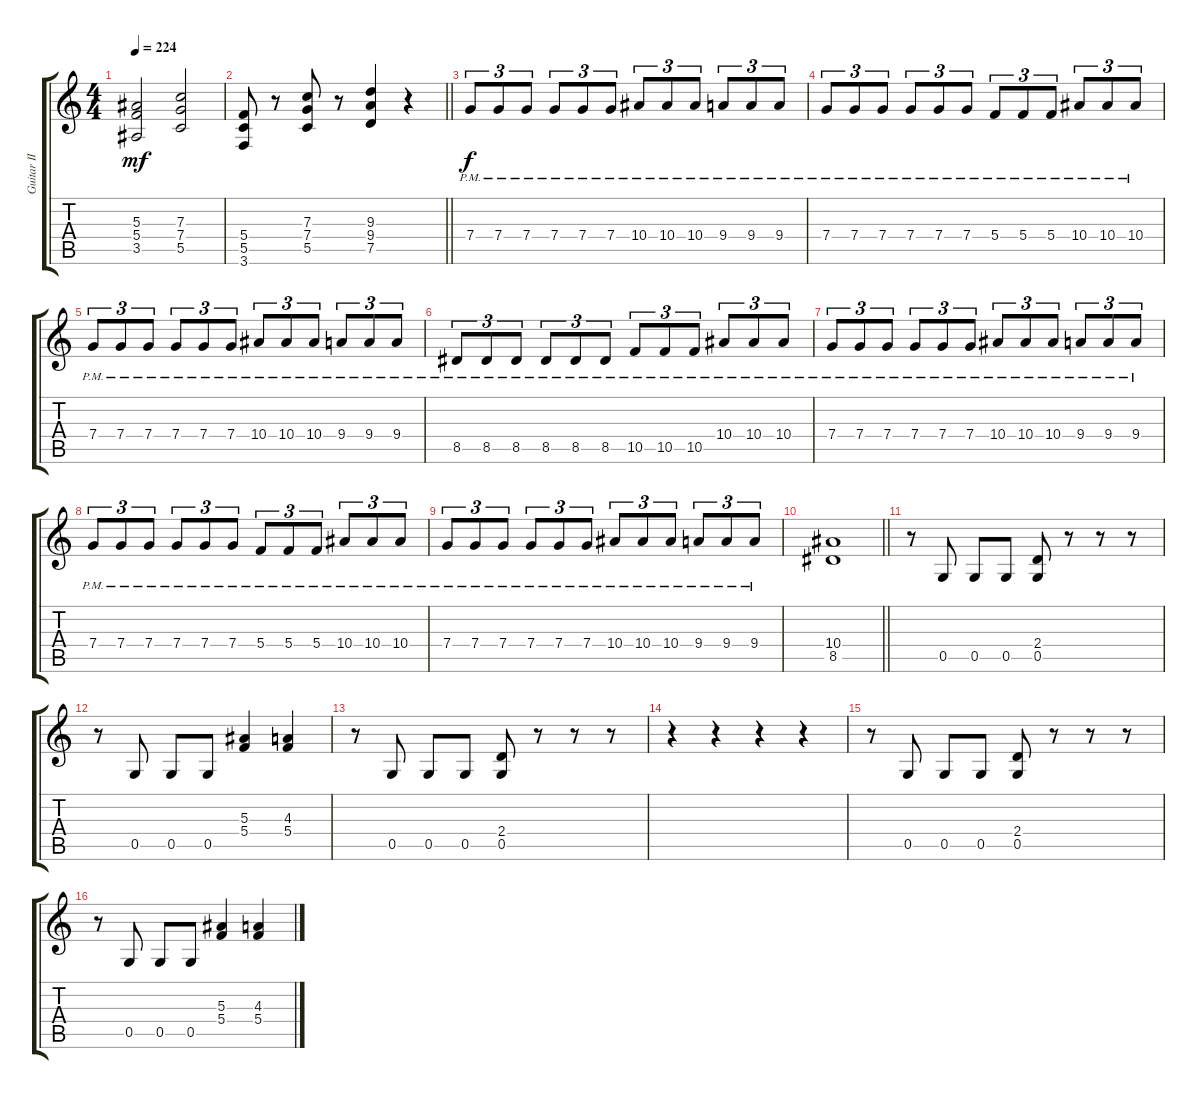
\track ("Guitar II" "Guitar II") {mute instrument distortionguitar}
\staff {score tabs}
\tuning (D4 A3 F3 C3 G2 D2) {hide}
\ts (4 4)
\tempo 224
\clef g2
\ks c
(5.3 5.4 3.5).2{dy mf} (7.3 7.4 5.5).2 |
\barLineRight lightlight
(5.4 5.5 3.6).8 r.8 (7.3 7.4 5.5).8 r.8 (9.3 9.4 7.5).4 r.4 |
7.4{pm}.8{tu (3 2) dy f} 7.4{pm}.8{tu (3 2)} 7.4{pm}.8{tu (3 2)} 7.4{pm}.8{tu (3 2)} 7.4{pm}.8{tu (3 2)} 7.4{pm}.8{tu (3 2)} 10.4{pm}.8{tu (3 2)} 10.4{pm}.8{tu (3 2)} 10.4{pm}.8{tu (3 2)} 9.4{pm}.8{tu (3 2)} 9.4{pm}.8{tu (3 2)} 9.4{pm}.8{tu (3 2)} |
7.4{pm}.8{tu (3 2)} 7.4{pm}.8{tu (3 2)} 7.4{pm}.8{tu (3 2)} 7.4{pm}.8{tu (3 2)} 7.4{pm}.8{tu (3 2)} 7.4{pm}.8{tu (3 2)} 5.4{pm}.8{tu (3 2)} 5.4{pm}.8{tu (3 2)} 5.4{pm}.8{tu (3 2)} 10.4{pm}.8{tu (3 2)} 10.4{pm}.8{tu (3 2)} 10.4{pm}.8{tu (3 2)} |
7.4{pm}.8{tu (3 2)} 7.4{pm}.8{tu (3 2)} 7.4{pm}.8{tu (3 2)} 7.4{pm}.8{tu (3 2)} 7.4{pm}.8{tu (3 2)} 7.4{pm}.8{tu (3 2)} 10.4{pm}.8{tu (3 2)} 10.4{pm}.8{tu (3 2)} 10.4{pm}.8{tu (3 2)} 9.4{pm}.8{tu (3 2)} 9.4{pm}.8{tu (3 2)} 9.4{pm}.8{tu (3 2)} |
8.5{pm}.8{tu (3 2)} 8.5{pm}.8{tu (3 2)} 8.5{pm}.8{tu (3 2)} 8.5{pm}.8{tu (3 2)} 8.5{pm}.8{tu (3 2)} 8.5{pm}.8{tu (3 2)} 10.5{pm}.8{tu (3 2)} 10.5{pm}.8{tu (3 2)} 10.5{pm}.8{tu (3 2)} 10.4{pm}.8{tu (3 2)} 10.4{pm}.8{tu (3 2)} 10.4{pm}.8{tu (3 2)} |
7.4{pm}.8{tu (3 2)} 7.4{pm}.8{tu (3 2)} 7.4{pm}.8{tu (3 2)} 7.4{pm}.8{tu (3 2)} 7.4{pm}.8{tu (3 2)} 7.4{pm}.8{tu (3 2)} 10.4{pm}.8{tu (3 2)} 10.4{pm}.8{tu (3 2)} 10.4{pm}.8{tu (3 2)} 9.4{pm}.8{tu (3 2)} 9.4{pm}.8{tu (3 2)} 9.4{pm}.8{tu (3 2)} |
7.4{pm}.8{tu (3 2)} 7.4{pm}.8{tu (3 2)} 7.4{pm}.8{tu (3 2)} 7.4{pm}.8{tu (3 2)} 7.4{pm}.8{tu (3 2)} 7.4{pm}.8{tu (3 2)} 5.4{pm}.8{tu (3 2)} 5.4{pm}.8{tu (3 2)} 5.4{pm}.8{tu (3 2)} 10.4{pm}.8{tu (3 2)} 10.4{pm}.8{tu (3 2)} 10.4{pm}.8{tu (3 2)} |
7.4{pm}.8{tu (3 2)} 7.4{pm}.8{tu (3 2)} 7.4{pm}.8{tu (3 2)} 7.4{pm}.8{tu (3 2)} 7.4{pm}.8{tu (3 2)} 7.4{pm}.8{tu (3 2)} 10.4{pm}.8{tu (3 2)} 10.4{pm}.8{tu (3 2)} 10.4{pm}.8{tu (3 2)} 9.4{pm}.8{tu (3 2)} 9.4{pm}.8{tu (3 2)} 9.4{pm}.8{tu (3 2)} |
\barLineRight lightlight
(10.4 8.5).1 |
r.8 0.5.8 0.5.8 0.5.8 (2.4 0.5).8 r.8 r.8 r.8 |
r.8 0.5.8 0.5.8 0.5.8 (5.3 5.4).4 (4.3 5.4).4 |
r.8 0.5.8 0.5.8 0.5.8 (2.4 0.5).8 r.8 r.8 r.8 |
r.4 r.4 r.4 r.4 |
r.8 0.5.8 0.5.8 0.5.8 (2.4 0.5).8 r.8 r.8 r.8 |
r.8 0.5.8 0.5.8 0.5.8 (5.3 5.4).4 (4.3 5.4).4
